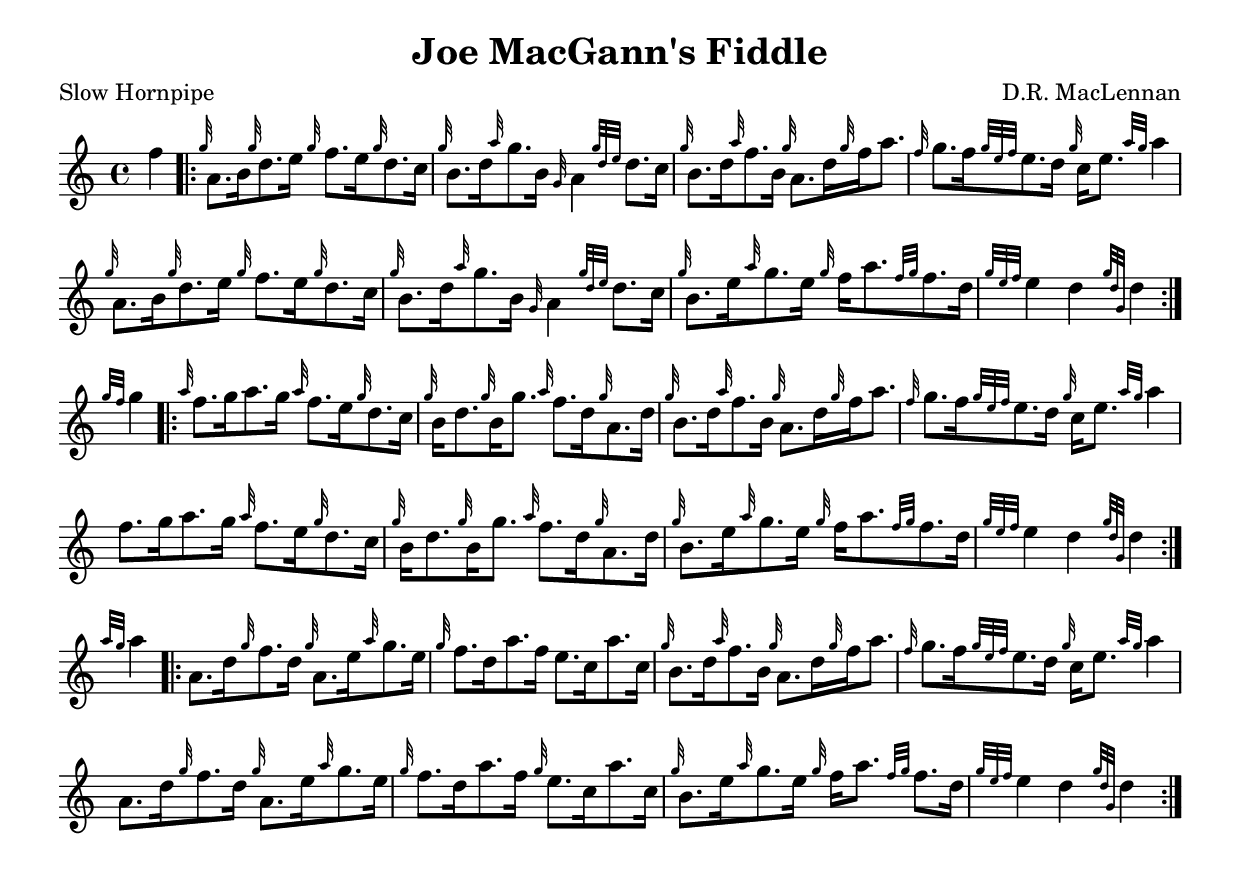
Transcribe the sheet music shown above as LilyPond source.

\version "2.18.2"

\include "bagpipe.ly"

\header {
    title = "Joe MacGann's Fiddle"
    meter = "Slow Hornpipe"
    arranger = "D.R. MacLennan"
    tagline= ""
}

\score {
    {
        \hideKeySignature
        \time 4/4

        % PART 1

        \partial 4 f4
        \repeat volta 2 {
            \grg a8.[ b16 \grg d8. e16] \grg f8.[ e16 \grg d8. c16]
            \grg b8.[ d16 \grA g8. b16] \grG a4 \dbld d8. c16

            \grg b8.[ d16 \grA f8. b16] \grg a8.[ d16 \grg f16 A8.]
            \grf g8.[ f16 \dble e8. d16] \grg c16 e8. \dblA A4

            \break

            \grg a8.[ b16 \grg d8. e16] \grg f8.[ e16 \grg d8. c16]
            \grg b8.[ d16 \grA g8. b16] \grG a4 \dbld d8. c16

            \grg b8.[ e16 \grA g8. e16] \grg f16[ A8. \hdblf f8. d16]
            \dble e4 d4 \slurd d4
        }
        
        \break

        % PART 2

        \partial 4 \dblg g4
        \repeat volta 2 {
            \grA f8.[ g16 A8. g16] \grA f8.[ e16 \grg d8. c16]
            \grg b16[ d8. \grg b16 g8.] \grA f8.[ d16 \grg a8. d16]

            \grg b8.[ d16 \grA f8. b16] \grg a8.[ d16 \grg f16 A8.]
            \grf g8.[ f16 \dble e8. d16] \grg c16 e8. \dblA A4

            \break

            f8.[ g16 A8. g16] \grA f8.[ e16 \grg d8. c16]
            \grg b16[ d8. \grg b16 g8.] \grA f8.[ d16 \grg a8. d16]

            \grg b8.[ e16 \grA g8. e16] \grg f16[ A8. \hdblf f8. d16]
            \dble e4 d4 \slurd d4
        }

        \break

        % PART 3

        \partial 4 \dblA A4
        \repeat volta 2 {
            a8.[ d16 \grg f8. d16] \grg a8.[ e16 \grA g8. e16]
            \grg f8.[ d16 A8. f16] e8.[ c16 A8. c16]  % BUG ENTRE LE f16 ET LE e6

            \grg b8.[ d16 \grA f8. b16] \grg a8.[ d16 \grg f16 A8.]
            \grf g8.[ f16 \dble e8. d16] \grg c16 e8. \dblA A4


            %a8.[ d16 \grg f8. d16] \grg a8.[ e16 \grA g8. e16]
            %\grg f8.[ d16 A8. f16] \dble e8.[ c16 A8. c16]

            %\grg b8.[ d16 \grA f8. b16] \grg a8.[ d16 \grg f16 A8.]
            %\grf g8.[ f16 \dble e8. d16] \grg c16 e8. \dblA A4


            \break

            a8.[ d16 \grg f8. d16] \grg a8.[ e16 \grA g8. e16]
            \grg f8.[ d16 A8. f16] \grg e8.[ c16 A8. c16]

            \grg b8.[ e16 \grA g8. e16] \grg f16 A8. \hdblf f8. d16
            \dble e4 d4 \slurd d4
        }
    }

    \layout {
        indent = 0.0\cm
        \context { \Score \remove "Bar_number_engraver" }
    }
    
    % \midi {}
}